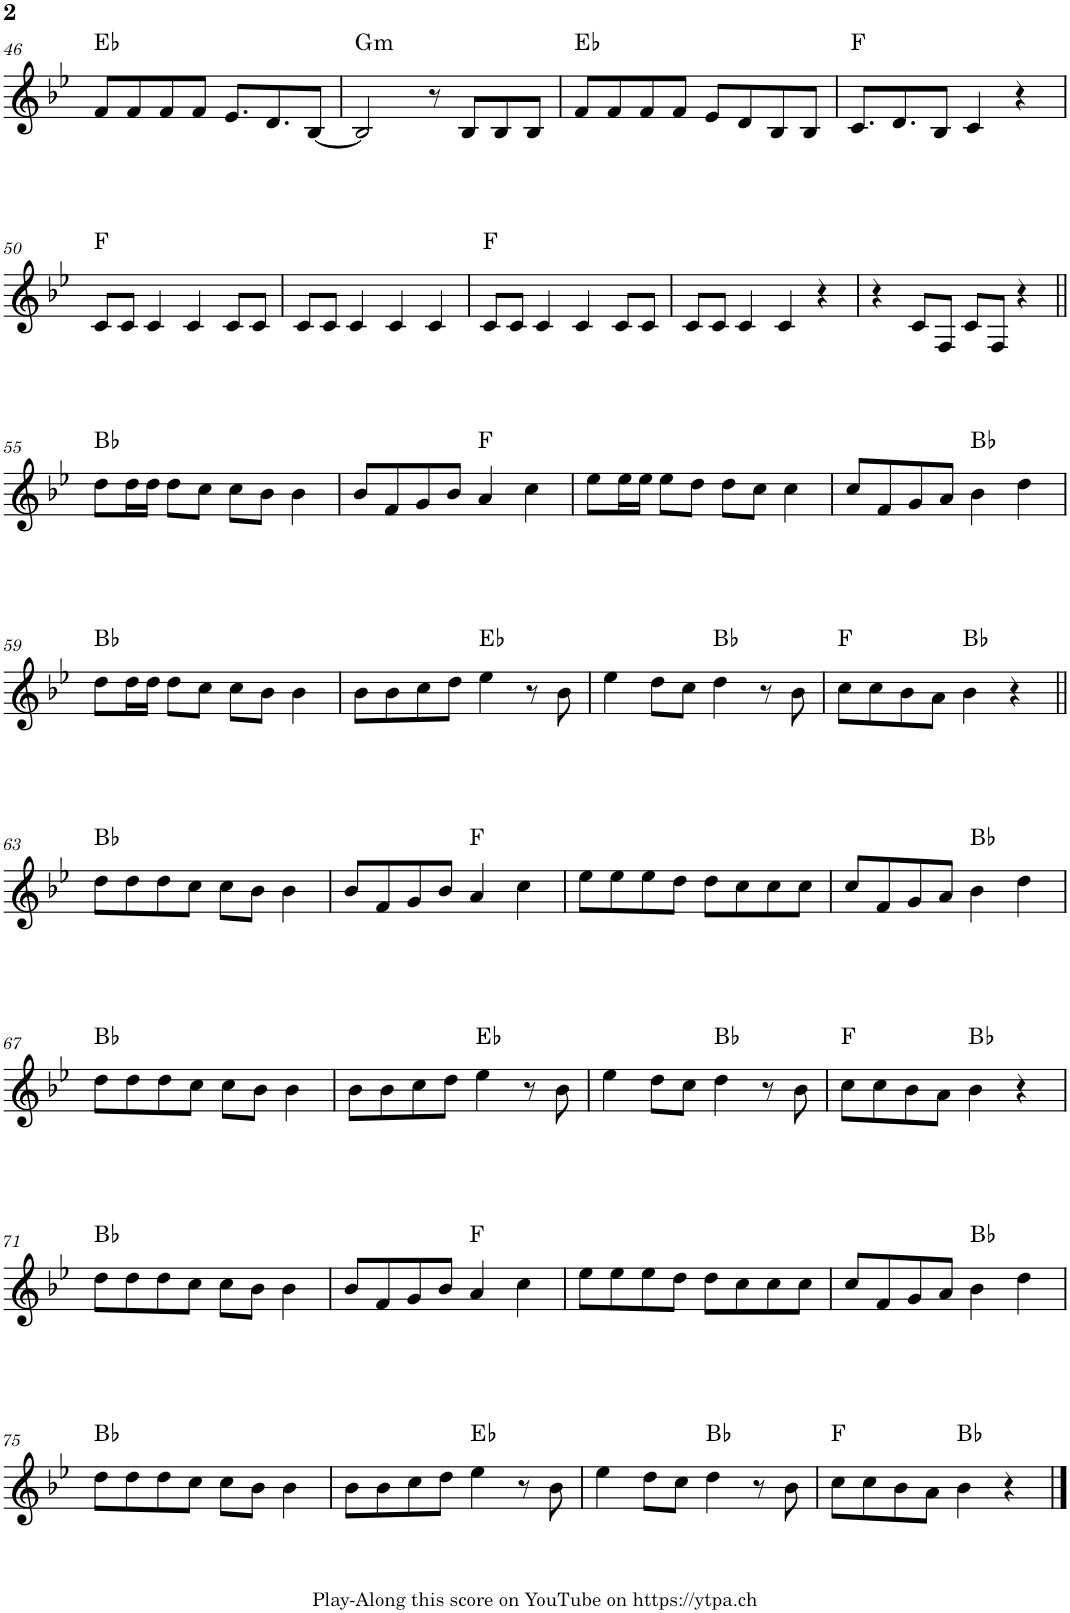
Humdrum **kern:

**kern	**harte
*part1	*part1
*staff1	*
*I"Piano	*
*I'Pno.	*
!!LO:PB:g=z
*clefG2	*
*k[b-e-]	*
*M4/4	*
=46	=46
8f/L	Eb:maj
8f/	.
8f/	.
8f/J	.
8.e-/L	.
8.d/	.
[8B-/J	.
=47	=47
!	!LO:H:kt=m
2B-/]	G:min
8r	.
8B-/L	.
8B-/	.
8B-/J	.
=48	=48
8f/L	Eb:maj
8f/	.
8f/	.
8f/J	.
8e-/L	.
8d/	.
8B-/	.
8B-/J	.
=49	=49
8.c/L	F:maj
8.d/	.
8B-/J	.
4c/	.
4r	.
!!LO:LB:g=z
=50	=50
8c/L	F:maj
8c/J	.
4c/	.
4c/	.
8c/L	.
8c/J	.
=51	=51
8c/L	.
8c/J	.
4c/	.
4c/	.
4c/	.
=52	=52
8c/L	F:maj
8c/J	.
4c/	.
4c/	.
8c/L	.
8c/J	.
=53	=53
8c/L	.
8c/J	.
4c/	.
4c/	.
4r	.
=54	=54
4r	.
8c/L	.
8F/J	.
8c/L	.
8F/J	.
4r	.
!!LO:LB:g=z
=55||	=55||
8dd\L	Bb:maj
16dd\L	.
16dd\JJ	.
8dd\L	.
8cc\J	.
8cc\L	.
8b-\J	.
4b-\	.
=56	=56
8b-/L	.
8f/	.
8g/	.
8b-/J	.
4a/	F:maj
4cc\	.
=57	=57
8ee-\L	.
16ee-\L	.
16ee-\JJ	.
8ee-\L	.
8dd\J	.
8dd\L	.
8cc\J	.
4cc\	.
=58	=58
8cc/L	.
8f/	.
8g/	.
8a/J	.
4b-\	Bb:maj
4dd\	.
!!LO:LB:g=z
=59	=59
8dd\L	Bb:maj
16dd\L	.
16dd\JJ	.
8dd\L	.
8cc\J	.
8cc\L	.
8b-\J	.
4b-\	.
=60	=60
8b-\L	.
8b-\	.
8cc\	.
8dd\J	.
4ee-\	Eb:maj
8r	.
8b-\	.
=61	=61
4ee-\	.
8dd\L	.
8cc\J	.
4dd\	Bb:maj
8r	.
8b-\	.
=62	=62
8cc\L	F:maj
8cc\	.
8b-\	.
8a\J	.
4b-\	Bb:maj
4r	.
!!LO:LB:g=z
=63||	=63||
8dd\L	Bb:maj
8dd\	.
8dd\	.
8cc\J	.
8cc\L	.
8b-\J	.
4b-\	.
=64	=64
8b-/L	.
8f/	.
8g/	.
8b-/J	.
4a/	F:maj
4cc\	.
=65	=65
8ee-\L	.
8ee-\	.
8ee-\	.
8dd\J	.
8dd\L	.
8cc\	.
8cc\	.
8cc\J	.
=66	=66
8cc/L	.
8f/	.
8g/	.
8a/J	.
4b-\	Bb:maj
4dd\	.
!!LO:LB:g=z
=67	=67
8dd\L	Bb:maj
8dd\	.
8dd\	.
8cc\J	.
8cc\L	.
8b-\J	.
4b-\	.
=68	=68
8b-\L	.
8b-\	.
8cc\	.
8dd\J	.
4ee-\	Eb:maj
8r	.
8b-\	.
=69	=69
4ee-\	.
8dd\L	.
8cc\J	.
4dd\	Bb:maj
8r	.
8b-\	.
=70	=70
8cc\L	F:maj
8cc\	.
8b-\	.
8a\J	.
4b-\	Bb:maj
4r	.
!!LO:LB:g=z
=71	=71
8dd\L	Bb:maj
8dd\	.
8dd\	.
8cc\J	.
8cc\L	.
8b-\J	.
4b-\	.
=72	=72
8b-/L	.
8f/	.
8g/	.
8b-/J	.
4a/	F:maj
4cc\	.
=73	=73
8ee-\L	.
8ee-\	.
8ee-\	.
8dd\J	.
8dd\L	.
8cc\	.
8cc\	.
8cc\J	.
=74	=74
8cc/L	.
8f/	.
8g/	.
8a/J	.
4b-\	Bb:maj
4dd\	.
!!LO:LB:g=z
=75	=75
8dd\L	Bb:maj
8dd\	.
8dd\	.
8cc\J	.
8cc\L	.
8b-\J	.
4b-\	.
=76	=76
8b-\L	.
8b-\	.
8cc\	.
8dd\J	.
4ee-\	Eb:maj
8r	.
8b-\	.
=77	=77
4ee-\	.
8dd\L	.
8cc\J	.
4dd\	Bb:maj
8r	.
8b-\	.
=78	=78
8cc\L	F:maj
8cc\	.
8b-\	.
8a\J	.
4b-\	Bb:maj
4r	.
==	==
*-	*-
